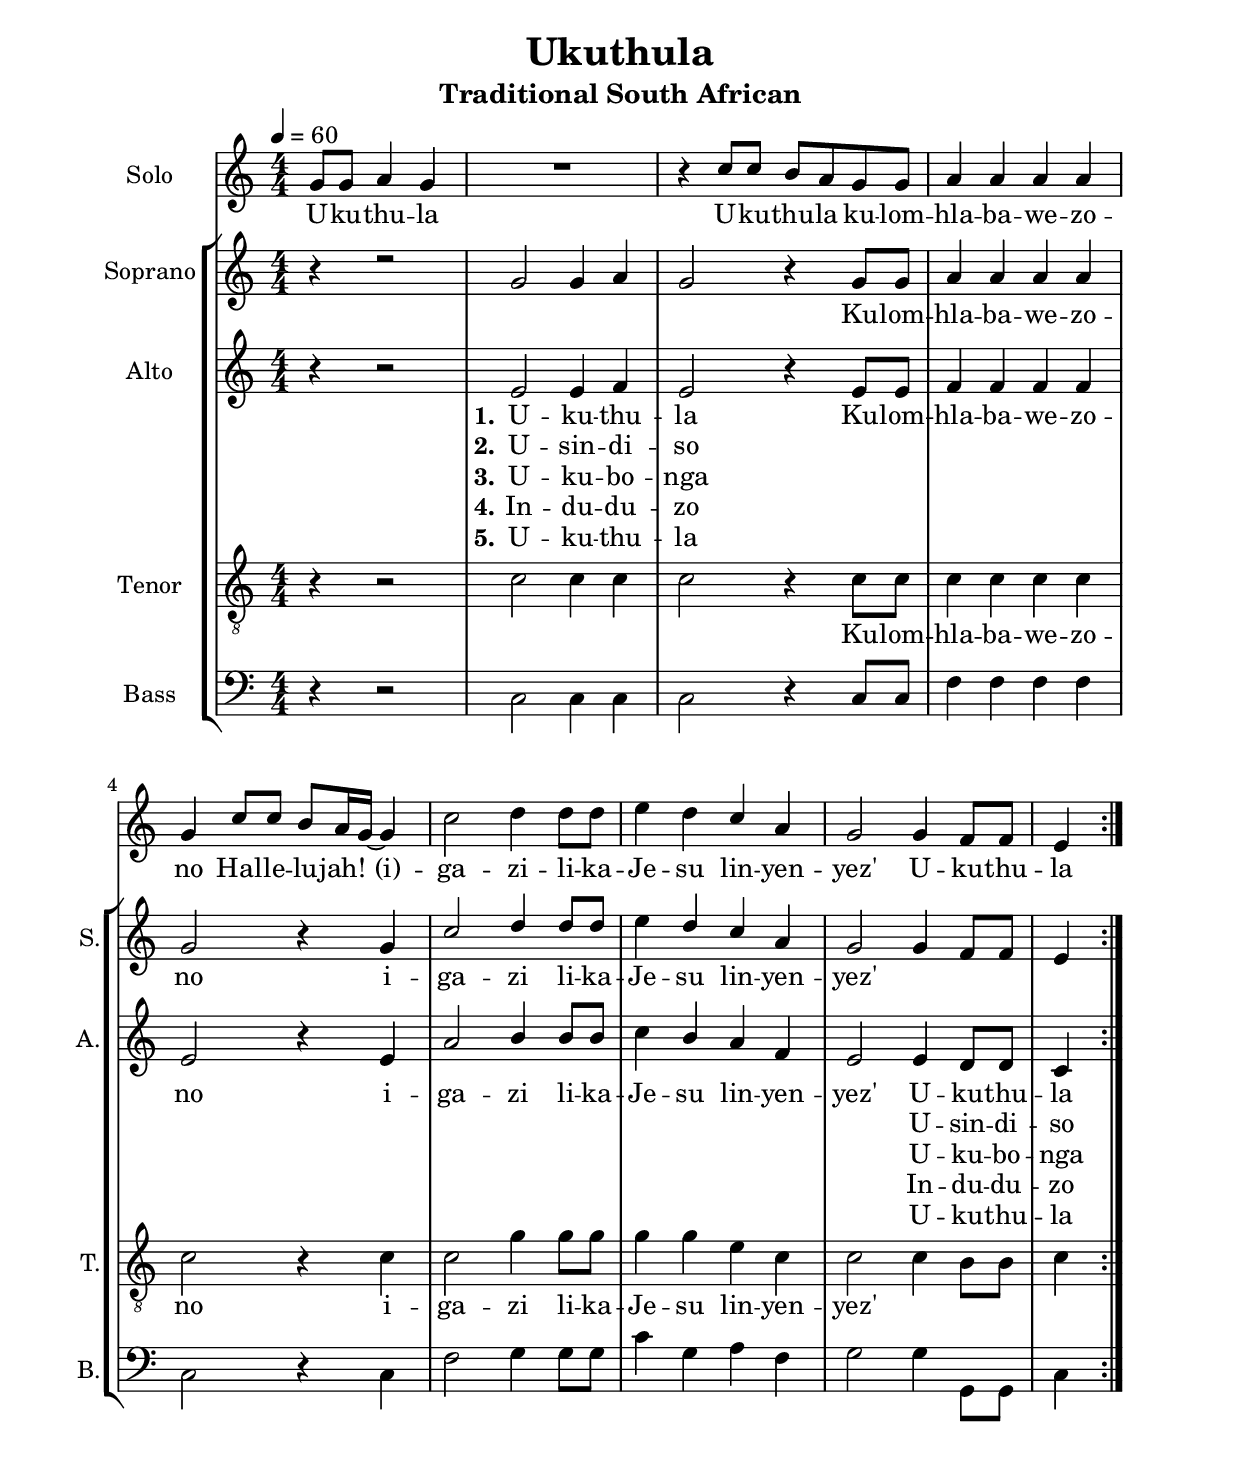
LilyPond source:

\version "2.24.1"
% automatically converted by musicxml2ly from Ukuthula4e.musicxml
\pointAndClickOff

#(set-global-staff-size 21)
\paper {
    paper-width = 21\cm
    paper-height = 29.7\cm
    top-margin = 1.5\cm
    bottom-margin = 1.5\cm
    left-margin = 2.0\cm
    right-margin = 2.0\cm
    indent = 1.6607692307692308\cm
}

\header {
    title =  "Ukuthula"
    subtitle =  "Traditional South African"
    encodingsoftware =  "MuseScore 4.0.2"
    encodingdate =  "2024-11-12"
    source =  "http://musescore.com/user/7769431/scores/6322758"
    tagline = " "
    }

\layout {
    \context { \Score
        skipBars = ##t
        autoBeaming = ##f
        }
    }
PartPOneVoiceOne =  \relative g' {
    \repeat volta 2 {
        \clef "treble" \numericTimeSignature\time 4/4 \key c \major
        \partial 2. \tempo 4=60 \stemUp g8 [ ^\markup{ \bold {} } ^ ""
        \stemUp g8 ] \stemUp a4 \stemUp g4 | % 1
        R1 | % 2
        r4 \stemUp c8 [ \stemUp c8 ] \stemUp b8 [ \stemUp a8 \stemUp g8
        \stemUp g8 ] | % 3
        \stemUp a4 \stemUp a4 \stemUp a4 \stemUp a4 | % 4
        \stemUp g4 \stemUp c8 [ \stemUp c8 ] \stemUp b8 [ \stemUp a16
        \stemUp g16 ~ ] \stemUp g4 | % 5
        \stemDown c2 \stemDown d4 \stemDown d8 [ \stemDown d8 ] | % 6
        \stemDown e4 \stemDown d4 \stemUp c4 \stemUp a4 | % 7
        \stemUp g2 \stemUp g4 \stemUp f8 [ \stemUp f8 ] | % 8
        \stemUp e4 }
    }

PartPOneVoiceOneLyricsOne =  \lyricmode {\set ignoreMelismata = ##t U --
    ku -- thu -- la U -- ku -- thu -- la ku -- lom -- hla -- ba -- we --
    zo -- no Hal -- le -- lu -- "jah!" \skip1 "(i)" -- ga -- zi -- li --
    ka -- Je -- su lin -- yen -- "yez'" U -- ku -- thu -- la
    }

PartPTwoVoiceOne =  \relative d'' {
    \repeat volta 2 {
        \clef "treble" \numericTimeSignature\time 4/4 \key c \major
        \partial 2. r4 d2 \rest | % 1
        \stemUp g,2 \stemUp g4 \stemUp a4 | % 2
        \stemUp g2 r4 \stemUp g8 [ \stemUp g8 ] | % 3
        \stemUp a4 \stemUp a4 \stemUp a4 \stemUp a4 | % 4
        \stemUp g2 r4 \stemUp g4 | % 5
        \stemUp c2 \stemUp d4 \stemUp d8 [ \stemUp d8 ] | % 6
        \stemDown e4 \stemUp d4 \stemUp c4 \stemUp a4 | % 7
        \stemUp g2 \stemUp g4 \stemUp f8 [ \stemUp f8 ] | % 8
        \stemUp e4 }
    }

PartPTwoVoiceOneLyricsOne =  \lyricmode {\set ignoreMelismata =
    ##t\skip1 \skip1 \skip1 \skip1 Ku -- lom -- hla -- ba -- we -- zo --
    no i -- ga -- zi li -- ka -- Je -- su lin -- yen -- "yez'" \skip1
    \skip1 \skip1 \skip1
    }

PartPThreeVoiceOne =  \relative e' {
    \repeat volta 2 {
        \clef "treble" \numericTimeSignature\time 4/4 \key c \major
        \partial 2. r4 r2 | % 1
        \stemUp e2 \stemUp e4 \stemUp f4 | % 2
        \stemUp e2 r4 \stemUp e8 [ \stemUp e8 ] | % 3
        \stemUp f4 \stemUp f4 \stemUp f4 \stemUp f4 | % 4
        \stemUp e2 r4 \stemUp e4 | % 5
        \stemUp a2 \stemUp b4 \stemUp b8 [ \stemUp b8 ] | % 6
        \stemDown c4 \stemUp b4 \stemUp a4 \stemUp f4 | % 7
        \stemUp e2 \stemUp e4 \stemUp d8 [ \stemUp d8 ] | % 8
        \stemUp c4 }
    }

PartPThreeVoiceOneLyricsOne =  \lyricmode {\set ignoreMelismata = ##t U
    -- ku -- thu -- la Ku -- lom -- hla -- ba -- we -- zo -- no i -- ga
    -- zi li -- ka -- Je -- su lin -- yen -- "yez'" U -- ku -- thu -- la
    }

PartPThreeVoiceOneLyricsTwo =  \lyricmode {\set ignoreMelismata = ##t U
    -- sin -- di -- so\skip1 \skip1 \skip1 \skip1 \skip1 \skip1 \skip1
    \skip1 \skip1 \skip1 \skip1 \skip1 \skip1 \skip1 \skip1 \skip1
    \skip1 U -- sin -- di -- so
    }

PartPThreeVoiceOneLyricsThree =  \lyricmode {\set ignoreMelismata = ##t
    U -- ku -- bo -- nga\skip1 \skip1 \skip1 \skip1 \skip1 \skip1 \skip1
    \skip1 \skip1 \skip1 \skip1 \skip1 \skip1 \skip1 \skip1 \skip1
    \skip1 U -- ku -- bo -- nga
    }

PartPThreeVoiceOneLyricsFive =  \lyricmode {\set ignoreMelismata = ##t U
    -- ku -- thu -- la\skip1 \skip1 \skip1 \skip1 \skip1 \skip1 \skip1
    \skip1 \skip1 \skip1 \skip1 \skip1 \skip1 \skip1 \skip1 \skip1
    \skip1 U -- ku -- thu -- la
    }

PartPThreeVoiceOneLyricsFour =  \lyricmode {\set ignoreMelismata = ##t
    In -- du -- du -- zo\skip1 \skip1 \skip1 \skip1 \skip1 \skip1 \skip1
    \skip1 \skip1 \skip1 \skip1 \skip1 \skip1 \skip1 \skip1 \skip1
    \skip1 In -- du -- du -- zo
    }

PartPFourVoiceOne =  \relative c' {
    \repeat volta 2 {
        \clef "treble_8" \numericTimeSignature\time 4/4 \key c \major
        \partial 2. r4 r2 | % 1
        \stemDown c2 \stemDown c4 \stemDown c4 | % 2
        \stemDown c2 r4 \stemDown c8 [ \stemDown c8 ] | % 3
        \stemDown c4 \stemDown c4 \stemDown c4 \stemDown c4 | % 4
        \stemDown c2 r4 \stemDown c4 | % 5
        \stemDown c2 \stemDown g'4 \stemDown g8 [ \stemDown g8 ] | % 6
        \stemDown g4 \stemDown g4 \stemDown e4 \stemDown c4 | % 7
        \stemDown c2 \stemDown c4 \stemDown b8 [ \stemDown b8 ] | % 8
        \stemDown c4 }
    }

PartPFourVoiceOneLyricsOne =  \lyricmode {\set ignoreMelismata =
    ##t\skip1 \skip1 \skip1 \skip1 Ku -- lom -- hla -- ba -- we -- zo --
    no i -- ga -- zi li -- ka -- Je -- su lin -- yen -- "yez'" \skip1
    \skip1 \skip1 \skip1
    }

PartPFiveVoiceOne =  \relative c {
    \repeat volta 2 {
        \clef "bass" \numericTimeSignature\time 4/4 \key c \major
        \partial 2. r4 r2 | % 1
        \stemDown c2 \stemDown c4 \stemDown c4 | % 2
        \stemDown c2 r4 \stemUp c8 [ \stemUp c8 ] | % 3
        \stemDown f4 \stemDown f4 \stemDown f4 \stemDown f4 | % 4
        \stemDown c2 r4 \stemDown c4 | % 5
        \stemDown f2 \stemDown g4 \stemDown g8 [ \stemDown g8 ] | % 6
        \stemDown c4 \stemDown g4 \stemDown a4 \stemDown f4 | % 7
        \stemDown g2 \stemDown g4 \stemDown g,8 [ \stemDown g8 ] | % 8
        \stemDown c4 }
    }

PartPFiveVoiceOneLyricsOne =  \lyricmode {\set ignoreMelismata =
    ##t\skip1 \skip1 \skip1 \skip1 Ku -- lom -- hla -- ba -- we -- zo --
    no i -- ga -- zi li -- ka -- Je -- su lin -- yen -- "yez'" \skip1
    \skip1 \skip1 \skip1
    }


% The score definition
\score {
    <<
        
        \new Staff
        <<
            \set Staff.instrumentName = "Solo"
            
            \context Staff << 
                \mergeDifferentlyDottedOn\mergeDifferentlyHeadedOn
                \context Voice = "PartPOneVoiceOne" {  \PartPOneVoiceOne }
                \new Lyrics \lyricsto "PartPOneVoiceOne" { \PartPOneVoiceOneLyricsOne }
                >>
            >>
        \new StaffGroup
        <<
            \new Staff
            <<
                \set Staff.instrumentName = "Soprano"
                \set Staff.shortInstrumentName = "S."
                
                \context Staff << 
                    \mergeDifferentlyDottedOn\mergeDifferentlyHeadedOn
                    \context Voice = "PartPTwoVoiceOne" {  \PartPTwoVoiceOne }
                    \new Lyrics \lyricsto "PartPTwoVoiceOne" { \PartPTwoVoiceOneLyricsOne }
                    >>
                >>
            \new Staff
            <<
                \set Staff.instrumentName = "Alto"
                \set Staff.shortInstrumentName = "A."
                
                \context Staff << 
                    \mergeDifferentlyDottedOn\mergeDifferentlyHeadedOn
                    \context Voice = "PartPThreeVoiceOne" {  \PartPThreeVoiceOne }
                    \new Lyrics \lyricsto "PartPThreeVoiceOne" { \set stanza = "1." \PartPThreeVoiceOneLyricsOne }
                    \new Lyrics \lyricsto "PartPThreeVoiceOne" { \set stanza = "2." \PartPThreeVoiceOneLyricsTwo }
                    \new Lyrics \lyricsto "PartPThreeVoiceOne" { \set stanza = "3." \PartPThreeVoiceOneLyricsThree }
                    \new Lyrics \lyricsto "PartPThreeVoiceOne" { \set stanza = "4." \PartPThreeVoiceOneLyricsFour }
                    \new Lyrics \lyricsto "PartPThreeVoiceOne" { \set stanza = "5." \PartPThreeVoiceOneLyricsFive }
                    >>
                >>
            \new Staff
            <<
                \set Staff.instrumentName = "Tenor"
                \set Staff.shortInstrumentName = "T."
                
                \context Staff << 
                    \mergeDifferentlyDottedOn\mergeDifferentlyHeadedOn
                    \context Voice = "PartPFourVoiceOne" {  \PartPFourVoiceOne }
                    \new Lyrics \lyricsto "PartPFourVoiceOne" { \PartPFourVoiceOneLyricsOne }
                    >>
                >>
            \new Staff
            <<
                \set Staff.instrumentName = "Bass"
                \set Staff.shortInstrumentName = "B."
                
                \context Staff << 
                    \mergeDifferentlyDottedOn\mergeDifferentlyHeadedOn
                    \context Voice = "PartPFiveVoiceOne" {  \PartPFiveVoiceOne }
                    >>
                >>
            
            >>
        
        >>
    \layout {}
    % To create MIDI output, uncomment the following line:
    %  \midi {\tempo 4 = 60 }
    }

